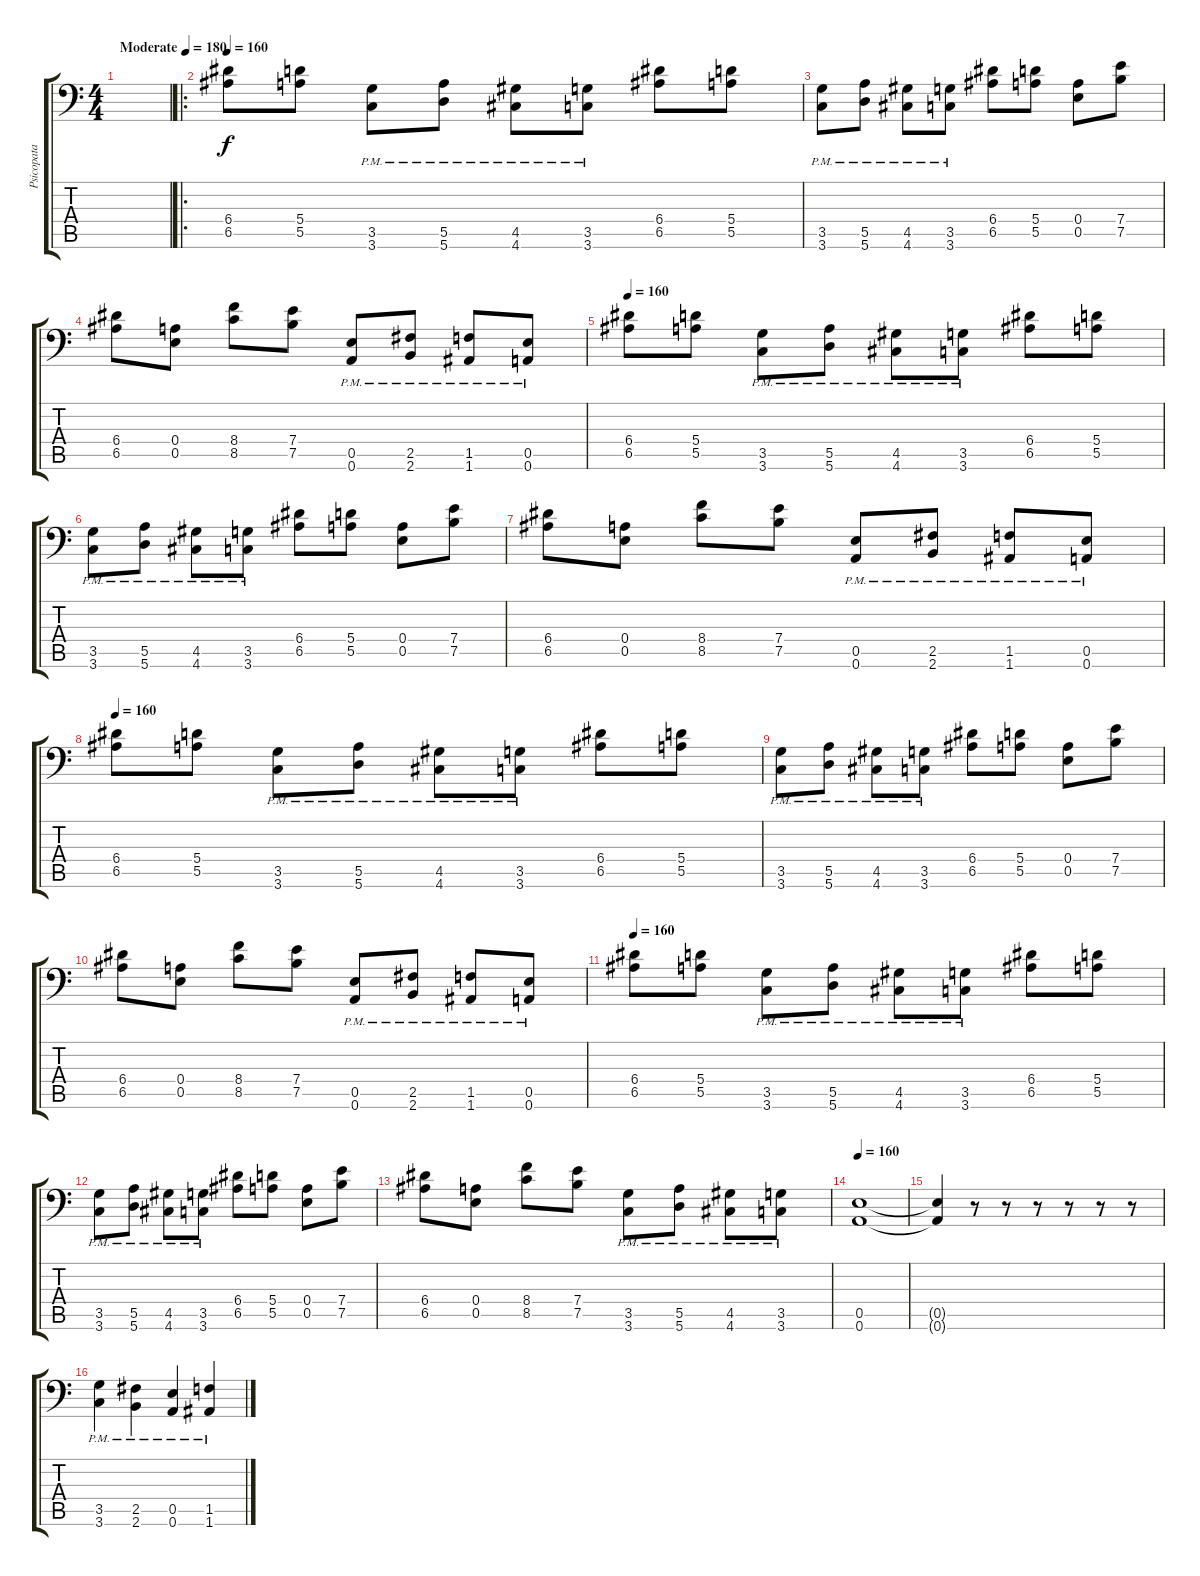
\track ("Psicopata Slam" "Psicopata ") {instrument distortionguitar}
\staff {score tabs}
\tuning (B3 Gb3 D3 A2 E2 A1) {hide}
\ts (4 4)
\tempo (180 "Moderate")
\clef f4
\ks c
|
\ro
\tempo 160
(6.4 6.5).8 (5.4 5.5).8 (3.5{pm} 3.6{pm}).8 (5.5{pm} 5.6{pm}).8 (4.5{pm} 4.6{pm}).8 (3.5{pm} 3.6{pm}).8 (6.4 6.5).8 (5.4 5.5).8 |
(3.5{pm} 3.6{pm}).8 (5.5{pm} 5.6{pm}).8 (4.5{pm} 4.6{pm}).8 (3.5{pm} 3.6{pm}).8 (6.4 6.5).8 (5.4 5.5).8 (0.4 0.5).8 (7.4 7.5).8 |
(6.4 6.5).8 (0.4 0.5).8 (8.4 8.5).8 (7.4 7.5).8 (0.5{pm} 0.6{pm}).8 (2.5{pm} 2.6{pm}).8 (1.5{pm} 1.6{pm}).8 (0.5{pm} 0.6{pm}).8 |
\tempo 160
(6.4 6.5).8 (5.4 5.5).8 (3.5{pm} 3.6{pm}).8 (5.5{pm} 5.6{pm}).8 (4.5{pm} 4.6{pm}).8 (3.5{pm} 3.6{pm}).8 (6.4 6.5).8 (5.4 5.5).8 |
(3.5{pm} 3.6{pm}).8 (5.5{pm} 5.6{pm}).8 (4.5{pm} 4.6{pm}).8 (3.5{pm} 3.6{pm}).8 (6.4 6.5).8 (5.4 5.5).8 (0.4 0.5).8 (7.4 7.5).8 |
(6.4 6.5).8 (0.4 0.5).8 (8.4 8.5).8 (7.4 7.5).8 (0.5{pm} 0.6{pm}).8 (2.5{pm} 2.6{pm}).8 (1.5{pm} 1.6{pm}).8 (0.5{pm} 0.6{pm}).8 |
\tempo 160
(6.4 6.5).8 (5.4 5.5).8 (3.5{pm} 3.6{pm}).8 (5.5{pm} 5.6{pm}).8 (4.5{pm} 4.6{pm}).8 (3.5{pm} 3.6{pm}).8 (6.4 6.5).8 (5.4 5.5).8 |
(3.5{pm} 3.6{pm}).8 (5.5{pm} 5.6{pm}).8 (4.5{pm} 4.6{pm}).8 (3.5{pm} 3.6{pm}).8 (6.4 6.5).8 (5.4 5.5).8 (0.4 0.5).8 (7.4 7.5).8 |
(6.4 6.5).8 (0.4 0.5).8 (8.4 8.5).8 (7.4 7.5).8 (0.5{pm} 0.6{pm}).8 (2.5{pm} 2.6{pm}).8 (1.5{pm} 1.6{pm}).8 (0.5{pm} 0.6{pm}).8 |
\tempo 160
(6.4 6.5).8 (5.4 5.5).8 (3.5{pm} 3.6{pm}).8 (5.5{pm} 5.6{pm}).8 (4.5{pm} 4.6{pm}).8 (3.5{pm} 3.6{pm}).8 (6.4 6.5).8 (5.4 5.5).8 |
(3.5{pm} 3.6{pm}).8 (5.5{pm} 5.6{pm}).8 (4.5{pm} 4.6{pm}).8 (3.5{pm} 3.6{pm}).8 (6.4 6.5).8 (5.4 5.5).8 (0.4 0.5).8 (7.4 7.5).8 |
(6.4 6.5).8 (0.4 0.5).8 (8.4 8.5).8 (7.4 7.5).8 (3.5{pm} 3.6{pm}).8 (5.5{pm} 5.6{pm}).8 (4.5{pm} 4.6{pm}).8 (3.5{pm} 3.6{pm}).8 |
\tempo 160
(0.5 0.6).1 |
(0.5{t} 0.6{t}).4 r.8 r.8 r.8 r.8 r.8 r.8 |
(3.5{pm} 3.6{pm}).4 (2.5{pm} 2.6{pm}).4 (0.5{pm} 0.6{pm}).4 (1.5{pm} 1.6{pm}).4
